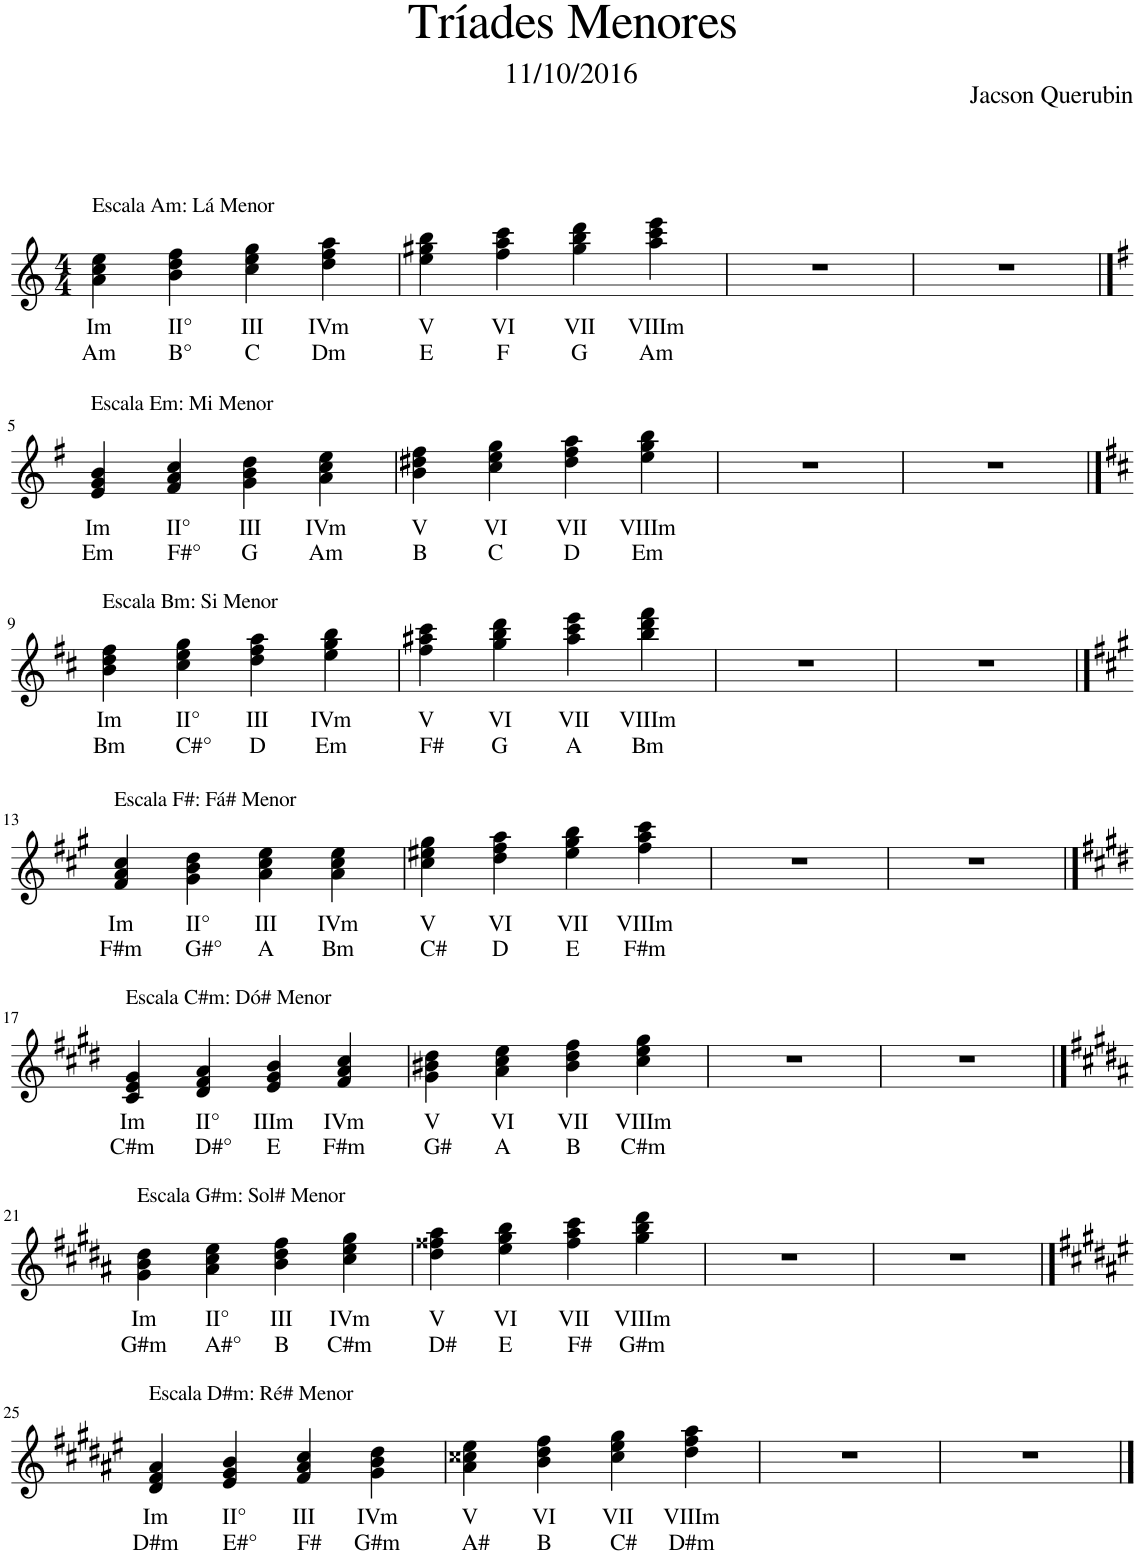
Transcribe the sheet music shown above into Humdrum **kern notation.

**kern	**text	**text
*part1	*part1	*part1
*staff1	*staff1	*staff1
*I"Piano	*	*
*I'Pno.	*	*
*clefG2	*	*
*k[]	*	*
*M4/4	*	*
=1	=1	=1
!LO:TX:a:t=Escala Am&colon; Lá Menor	!	!
!	!LO:LY:b	!LO:LY:b
4a\ 4cc\ 4ee\	Im	Am
!	!LO:LY:b	!LO:LY:b
4b\ 4dd\ 4ff\	II°	B°
!	!LO:LY:b	!LO:LY:b
4cci\ 4ee\ 4gg\	III	C
!	!LO:LY:b	!LO:LY:b
4dd\ 4ff\ 4aa\	IVm	Dm
=2	=2	=2
!	!LO:LY:b	!LO:LY:b
4ee\ 4gg#X\ 4bb\	V	E
!	!LO:LY:b	!LO:LY:b
4ff\ 4aa\ 4ccc\	VI	F
!	!LO:LY:b	!LO:LY:b
4gg#i\ 4bb\ 4ddd\	VII	G
!	!LO:LY:b	!LO:LY:b
4aa\ 4ccc\ 4eee\	VIIIm	Am
=3	=3	=3
1r	.	.
=4	=4	=4
1r	.	.
!!LO:LB:g=z
==5	==5	==5
*k[f#]	*	*
!LO:TX:a:t=Escala Em&colon; Mi Menor	!	!
!	!LO:LY:b	!LO:LY:b
4e/ 4g/ 4b/	Im	Em
!	!LO:LY:b	!LO:LY:b
4f#j/ 4a/ 4cc/	II°	F#°
!	!LO:LY:b	!LO:LY:b
4gj\ 4b\ 4dd\	III	G
!	!LO:LY:b	!LO:LY:b
4a\ 4cc\ 4ee\	IVm	Am
=6	=6	=6
!	!LO:LY:b	!LO:LY:b
4b\ 4dd#X\ 4ff#\	V	B
!	!LO:LY:b	!LO:LY:b
4ccj\ 4ee\ 4gg\	VI	C
!	!LO:LY:b	!LO:LY:b
4dd#j\ 4ff#\ 4aa\	VII	D
!	!LO:LY:b	!LO:LY:b
4ee\ 4gg\ 4bb\	VIIIm	Em
=7	=7	=7
1r	.	.
=8	=8	=8
1r	.	.
!!LO:LB:g=z
==9	==9	==9
*k[f#c#]	*	*
!LO:TX:a:t=Escala Bm&colon; Si Menor	!	!
!	!LO:LY:b	!LO:LY:b
4b\ 4dd\ 4ff#\	Im	Bm
!	!LO:LY:b	!LO:LY:b
4cc#j\ 4ee\ 4gg\	II°	C#°
!	!LO:LY:b	!LO:LY:b
4ddj\ 4ff#\ 4aa\	III	D
!	!LO:LY:b	!LO:LY:b
4ee\ 4gg\ 4bb\	IVm	Em
=10	=10	=10
!	!LO:LY:b	!LO:LY:b
4ff#j\ 4aa#X\ 4ccc#\	V	F#
!	!LO:LY:b	!LO:LY:b
4ggj\ 4bb\ 4ddd\	VI	G
!	!LO:LY:b	!LO:LY:b
4aa#j\ 4ccc#\ 4eee\	VII	A
!	!LO:LY:b	!LO:LY:b
4bb\ 4ddd\ 4fff#\	VIIIm	Bm
=11	=11	=11
1r	.	.
=12	=12	=12
1r	.	.
!!LO:LB:g=z
==13	==13	==13
*k[f#c#g#]	*	*
!LO:TX:a:t=Escala F#&colon; Fá# Menor	!	!
!	!LO:LY:b	!LO:LY:b
4f#/ 4a/ 4cc#/	Im	F#m
!	!LO:LY:b	!LO:LY:b
4g#\ 4b\ 4dd\	II°	G#°
!	!LO:LY:b	!LO:LY:b
4a\ 4cc#\ 4ee\	III	A
!	!LO:LY:b	!LO:LY:b
4aj\ 4cc#\ 4ee\	IVm	Bm
=14	=14	=14
!	!LO:LY:b	!LO:LY:b
4cc#\ 4ee#X\ 4gg#\	V	C#
!	!LO:LY:b	!LO:LY:b
4dd\ 4ff#\ 4aa\	VI	D
!	!LO:LY:b	!LO:LY:b
4ee#\ 4gg#\ 4bb\	VII	E
!	!LO:LY:b	!LO:LY:b
4ff#\ 4aa\ 4ccc#\	VIIIm	F#m
=15	=15	=15
1r	.	.
=16	=16	=16
1r	.	.
!!LO:LB:g=z
==17	==17	==17
*k[f#c#g#d#]	*	*
!LO:TX:a:t=Escala C#m&colon; Dó# Menor	!	!
!	!LO:LY:b	!LO:LY:b
4c#/ 4e/ 4g#/	Im	C#m
!	!LO:LY:b	!LO:LY:b
4d#/ 4f#/ 4a/	II°	D#°
!	!LO:LY:b	!LO:LY:b
4ej/ 4g#/ 4b/	IIIm	E
!	!LO:LY:b	!LO:LY:b
4f#/ 4a/ 4cc#/	IVm	F#m
=18	=18	=18
!	!LO:LY:b	!LO:LY:b
4g#\ 4b#X\ 4dd#\	V	G#
!	!LO:LY:b	!LO:LY:b
4aj\ 4cc#\ 4ee\	VI	A
!	!LO:LY:b	!LO:LY:b
4b#j\ 4dd#\ 4ff#\	VII	B
!	!LO:LY:b	!LO:LY:b
4cc#\ 4ee\ 4gg#\	VIIIm	C#m
=19	=19	=19
1r	.	.
=20	=20	=20
1r	.	.
!!LO:LB:g=z
==21	==21	==21
*k[f#c#g#d#a#]	*	*
!LO:TX:a:t=Escala G#m&colon; Sol# Menor	!	!
!	!LO:LY:b	!LO:LY:b
4g#\ 4b\ 4dd#\	Im	G#m
!	!LO:LY:b	!LO:LY:b
4a#\ 4cc#\ 4ee\	II°	A#°
!	!LO:LY:b	!LO:LY:b
4b\ 4dd#\ 4ff#\	III	B
!	!LO:LY:b	!LO:LY:b
4cc#\ 4ee\ 4gg#\	IVm	C#m
=22	=22	=22
!	!LO:LY:b	!LO:LY:b
4dd#\ 4ff##X\ 4aa#\	V	D#
!	!LO:LY:b	!LO:LY:b
4ee\ 4gg#\ 4bb\	VI	E
!	!LO:LY:b	!LO:LY:b
4ff##j\ 4aa#\ 4ccc#\	VII	F#
!	!LO:LY:b	!LO:LY:b
4gg#\ 4bb\ 4ddd#\	VIIIm	G#m
=23	=23	=23
1r	.	.
=24	=24	=24
1r	.	.
!!LO:LB:g=z
==25	==25	==25
*k[f#c#g#d#a#e#]	*	*
!LO:TX:a:t=Escala D#m&colon; Ré# Menor	!	!
!	!LO:LY:b	!LO:LY:b
4d#/ 4f#/ 4a#/	Im	D#m
!	!LO:LY:b	!LO:LY:b
4e#/ 4g#/ 4b/	II°	E#°
!	!LO:LY:b	!LO:LY:b
4f#j/ 4a#/ 4cc#/	III	F#
!	!LO:LY:b	!LO:LY:b
4g#\ 4b\ 4dd#\	IVm	G#m
=26	=26	=26
!	!LO:LY:b	!LO:LY:b
4a#\ 4cc##X\ 4ee#\	V	A#
!	!LO:LY:b	!LO:LY:b
4b\ 4dd#\ 4ff#\	VI	B
!	!LO:LY:b	!LO:LY:b
4cc##j\ 4ee#\ 4gg#\	VII	C#
!	!LO:LY:b	!LO:LY:b
4dd#\ 4ff#\ 4aa#\	VIIIm	D#m
=27	=27	=27
1r	.	.
=28	=28	=28
1r	.	.
==	==	==
*-	*-	*-
